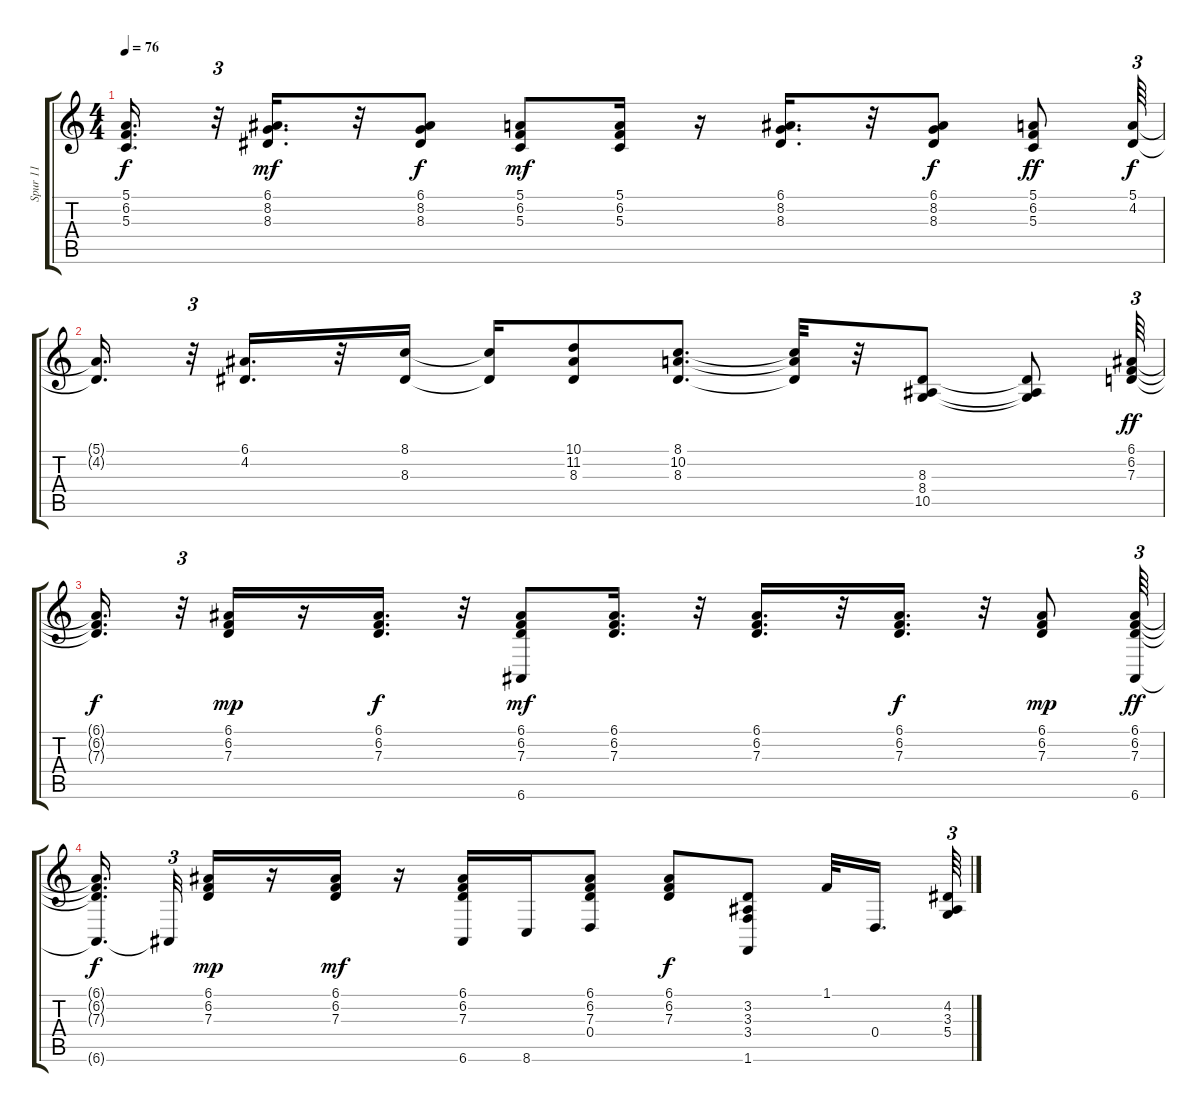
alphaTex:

\track ("Spur 11" "Spur 11") {instrument acousticgrandpiano}
\staff {score tabs}
\tuning (E4 B3 G3 D3 A2 E2) {hide}
\ts (4 4)
\tempo 76
\clef g2
\ks c
(5.1{t} 6.2{t} 5.3{t}).16{d dy f} r.32{tu (3 2)} (6.1 8.2 8.3).16{d dy mf} r.32 (6.1 8.2 8.3).8{dy f} (5.1 6.2 5.3).8{dy mf} (5.1 6.2 5.3).16 r.16 (6.1 8.2 8.3).16{d} r.32 (6.1 8.2 8.3).8{dy f} (5.1 6.2 5.3).8{dy ff} (5.1 4.2).64{tu (3 2) dy f} |
(5.1{t} 4.2{t}).16{d} r.32{tu (3 2)} (6.1 4.2).16{d} r.32 (8.1 8.3).16 (8.1{t} 8.3{t}).16 (10.1 11.2 8.3).8 (8.1 10.2 8.3).8{d} (8.1{t} 10.2{t} 8.3{t}).32 r.32 (8.3 8.4 10.5).8 (8.3{t} 8.4{t} 10.5{t}).8 (6.1 6.2 7.3).64{tu (3 2) dy ff} |
(6.1{t} 6.2{t} 7.3{t}).16{d dy f} r.32{tu (3 2)} (6.1 6.2 7.3).16{dy mp} r.16 (6.1 6.2 7.3).16{d dy f} r.32 (6.1 6.2 7.3 6.6).8{dy mf} (6.1 6.2 7.3).16{d} r.32 (6.1 6.2 7.3).16{d} r.32 (6.1 6.2 7.3).16{d dy f} r.32 (6.1 6.2 7.3).8{dy mp} (6.1 6.2 7.3 6.6).64{tu (3 2) dy ff} |
(6.1{t} 6.2{t} 7.3{t} 6.6{t}).16{d dy f} 6.6{t}.32{tu (3 2)} (6.1 6.2 7.3).16{dy mp} r.16 (6.1 6.2 7.3).16{dy mf} r.16 (6.1 6.2 7.3 6.6).16 8.6.16 (6.1 6.2 7.3 0.4).8 (6.1 6.2 7.3).8{dy f} (3.2 3.3 3.4 1.6).8 1.1.32 0.4.16{d} (4.2 3.3 5.4).64{tu (3 2)}
